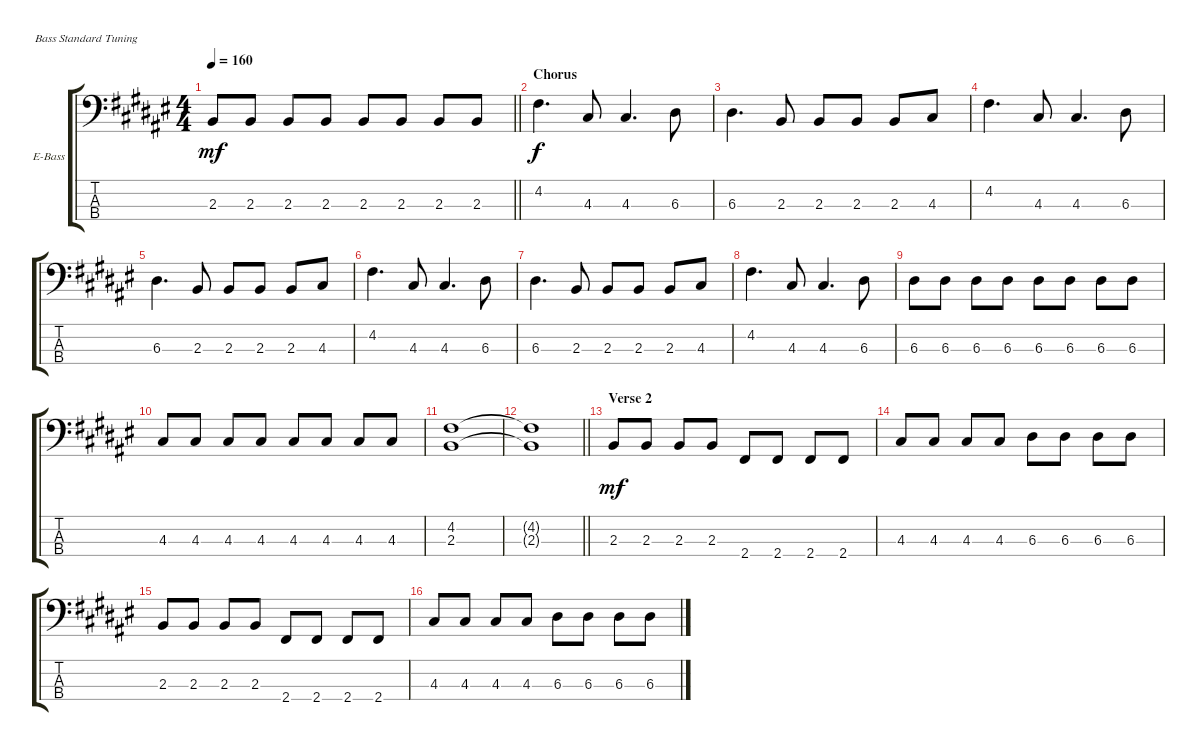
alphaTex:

\bracketExtendMode groupsimilarinstruments
\firstSystemTrackNameOrientation horizontal
\otherSystemsTrackNameOrientation horizontal
\track ("Bass" "E-Bass") {instrument electricbasspick}
\staff {score tabs}
\tuning (G2 D2 A1 E1)
\ts (4 4)
\tempo 160
\clef f4
\barLineRight lightlight
\ks d#minor
2.3.8{dy mf} 2.3.8 2.3.8 2.3.8 2.3.8 2.3.8 2.3.8 2.3.8 |
\section ("" "Chorus")
4.2.4{d dy f} 4.3.8 4.3.4{d} 6.3.8 |
6.3.4{d} 2.3.8 2.3.8 2.3.8 2.3.8 4.3.8 |
4.2.4{d} 4.3.8 4.3.4{d} 6.3.8 |
6.3.4{d} 2.3.8 2.3.8 2.3.8 2.3.8 4.3.8 |
4.2.4{d} 4.3.8 4.3.4{d} 6.3.8 |
6.3.4{d} 2.3.8 2.3.8 2.3.8 2.3.8 4.3.8 |
4.2.4{d} 4.3.8 4.3.4{d} 6.3.8 |
6.3.8 6.3.8 6.3.8 6.3.8 6.3.8 6.3.8 6.3.8 6.3.8 |
4.3.8 4.3.8 4.3.8 4.3.8 4.3.8 4.3.8 4.3.8 4.3.8 |
(4.2 2.3).1 |
\barLineRight lightlight
(4.2{t} 2.3{t}).1 |
\section ("" "Verse 2")
2.3.8{dy mf} 2.3.8 2.3.8 2.3.8 2.4.8 2.4.8 2.4.8 2.4.8 |
4.3.8 4.3.8 4.3.8 4.3.8 6.3.8 6.3.8 6.3.8 6.3.8 |
2.3.8 2.3.8 2.3.8 2.3.8 2.4.8 2.4.8 2.4.8 2.4.8 |
4.3.8 4.3.8 4.3.8 4.3.8 6.3.8 6.3.8 6.3.8 6.3.8
